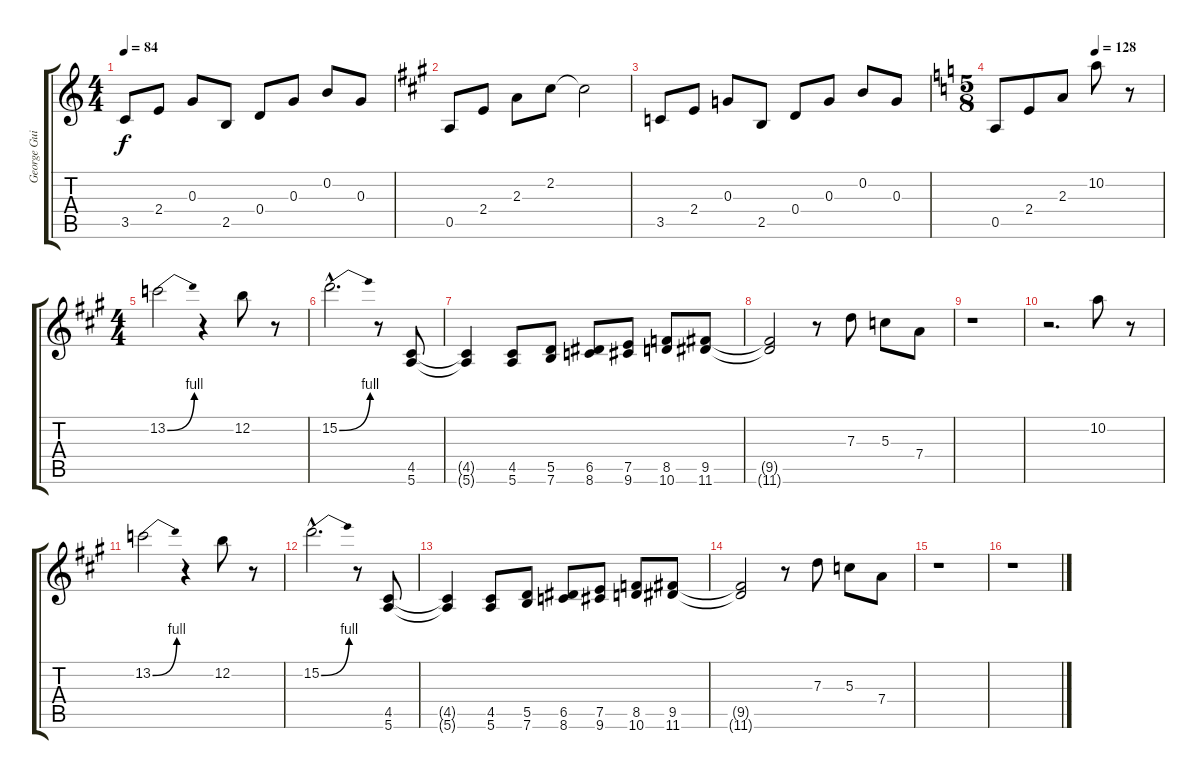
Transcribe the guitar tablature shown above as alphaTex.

\track ("George Guitar" "George Gui") {instrument distortionguitar}
\staff {score tabs}
\tuning (E4 B3 G3 D3 A2 E2) {hide}
\ts (4 4)
\tempo 84
\clef g2
\ks c
3.5.8{dy f volume 13} 2.4.8 0.3.8 2.5.8 0.4.8 0.3.8 0.2.8 0.3.8 |
\ks a
0.5.8 2.4.8 2.3.8 2.2.8 2.2{t}.2 |
3.5.8 2.4.8 0.3.8 2.5.8 0.4.8 0.3.8 0.2.8 0.3.8 |
\ts (5 8)
\tempo (128 0.6)
\ks c
0.5.8 2.4.8 2.3.8 10.2.8{volume 16} r.8 |
\ts (4 4)
\ks a
13.2{be (bend 0 0 60 4)}.2 r.4 12.2.8 r.8 |
15.2{be (bend 0 0 60 4) hac}.2{d} r.8 (4.5 5.6).8 |
(4.5{t} 5.6{t}).4 (4.5 5.6).8 (5.5 7.6).8 (6.5 8.6).8 (7.5 9.6).8 (8.5 10.6).8 (9.5 11.6).8 |
(9.5{t} 11.6{t}).2 r.8 7.3.8 5.3.8 7.4.8 |
r.1 |
r.2{d} 10.2.8 r.8 |
13.2{be (bend 0 0 60 4)}.2 r.4 12.2.8 r.8 |
15.2{be (bend 0 0 60 4) hac}.2{d} r.8 (4.5 5.6).8 |
(4.5{t} 5.6{t}).4 (4.5 5.6).8 (5.5 7.6).8 (6.5 8.6).8 (7.5 9.6).8 (8.5 10.6).8 (9.5 11.6).8 |
(9.5{t} 11.6{t}).2 r.8 7.3.8 5.3.8 7.4.8 |
r.1 |
r.1
